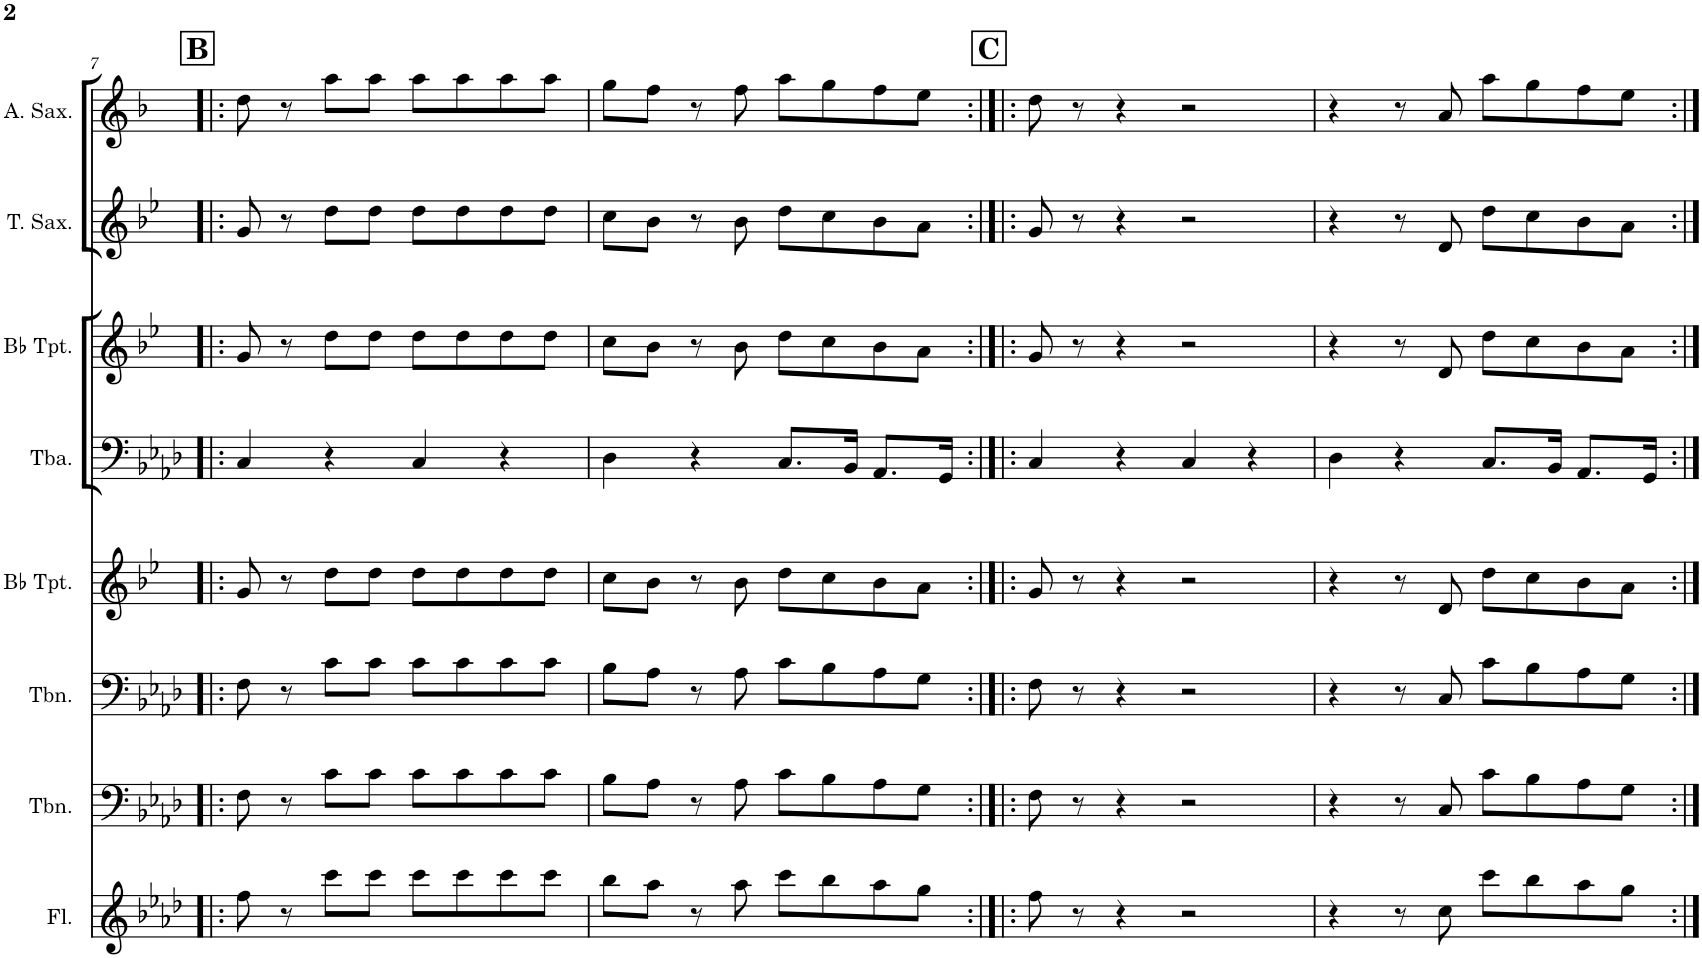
**kern	**kern	**kern	**kern	**kern	**kern	**kern	**kern
*part8	*part7	*part6	*part5	*part4	*part3	*part2	*part1
*staff8	*staff7	*staff6	*staff5	*staff4	*staff3	*staff2	*staff1
*I"Flute	*I"Trombone	*I"Trombone Harmonia	*I"Bb Trumpet (harmonia)	*I"Tuba	*I"Bb Trumpet	*I"Tenor Saxophone	*I"Alto Saxophone
*I'Fl.	*I'Tbn.	*I'Tbn.	*I'Bb Tpt.	*I'Tba.	*I'Bb Tpt.	*I'T. Sax.	*I'A. Sax.
!!LO:PB:g=z
*clefG2	*clefF4	*clefF4	*clefG2	*clefF4	*clefG2	*clefG2	*clefG2
*	*	*	*Trd1c2	*	*Trd1c2	*Trd8c14	*Trd5c9
*k[b-e-a-d-]	*k[b-e-a-d-]	*k[b-e-a-d-]	*k[b-e-]	*k[b-e-a-d-]	*k[b-e-]	*k[b-e-]	*k[b-]
*M4/4	*M4/4	*M4/4	*M4/4	*M4/4	*M4/4	*M4/4	*M4/4
!!LO:REH:place=s1:a:B:cj:fs=14:t=B
=7!|:	=7!|:	=7!|:	=7!|:	=7!|:	=7!|:	=7!|:	=7!|:
8ff\	8F\	8F\	8g/	4C/	8g/	8g/	8dd\
8r	8r	8r	8r	.	8r	8r	8r
8ccc\L	8c\L	8c\L	8dd\L	4r	8dd\L	8dd\L	8aa\L
8ccc\J	8c\J	8c\J	8dd\J	.	8dd\J	8dd\J	8aa\J
8ccc\L	8c\L	8c\L	8dd\L	4C/	8dd\L	8dd\L	8aa\L
8ccc\	8c\	8c\	8dd\	.	8dd\	8dd\	8aa\
8ccc\	8c\	8c\	8dd\	4r	8dd\	8dd\	8aa\
8ccc\J	8c\J	8c\J	8dd\J	.	8dd\J	8dd\J	8aa\J
=8	=8	=8	=8	=8	=8	=8	=8
8bb-\L	8B-\L	8B-\L	8cc\L	4D-\	8cc\L	8cc\L	8gg\L
8aa-\J	8A-\J	8A-\J	8b-\J	.	8b-\J	8b-\J	8ff\J
8r	8r	8r	8r	4r	8r	8r	8r
8aa-\	8A-\	8A-\	8b-\	.	8b-\	8b-\	8ff\
8ccc\L	8c\L	8c\L	8dd\L	8.C/L	8dd\L	8dd\L	8aa\L
8bb-\	8B-\	8B-\	8cc\	.	8cc\	8cc\	8gg\
.	.	.	.	16BB-/Jk	.	.	.
8aa-\	8A-\	8A-\	8b-\	8.AA-/L	8b-\	8b-\	8ff\
8gg\J	8G\J	8G\J	8a\J	.	8a\J	8a\J	8ee\J
.	.	.	.	16GG/Jk	.	.	.
!!LO:REH:place=s1:a:B:cj:fs=14:t=C
=9:|!|:	=9:|!|:	=9:|!|:	=9:|!|:	=9:|!|:	=9:|!|:	=9:|!|:	=9:|!|:
8ff\	8F\	8F\	8g/	4C/	8g/	8g/	8dd\
8r	8r	8r	8r	.	8r	8r	8r
4r	4r	4r	4r	4r	4r	4r	4r
2r	2r	2r	2r	4C/	2r	2r	2r
.	.	.	.	4r	.	.	.
=10	=10	=10	=10	=10	=10	=10	=10
4r	4r	4r	4r	4D-\	4r	4r	4r
8r	8r	8r	8r	4r	8r	8r	8r
8cc\	8C/	8C/	8d/	.	8d/	8d/	8a/
8ccc\L	8c\L	8c\L	8dd\L	8.C/L	8dd\L	8dd\L	8aa\L
8bb-\	8B-\	8B-\	8cc\	.	8cc\	8cc\	8gg\
.	.	.	.	16BB-/Jk	.	.	.
8aa-\	8A-\	8A-\	8b-\	8.AA-/L	8b-\	8b-\	8ff\
8gg\J	8G\J	8G\J	8a\J	.	8a\J	8a\J	8ee\J
.	.	.	.	16GG/Jk	.	.	.
=:|!	=:|!	=:|!	=:|!	=:|!	=:|!	=:|!	=:|!
*-	*-	*-	*-	*-	*-	*-	*-
